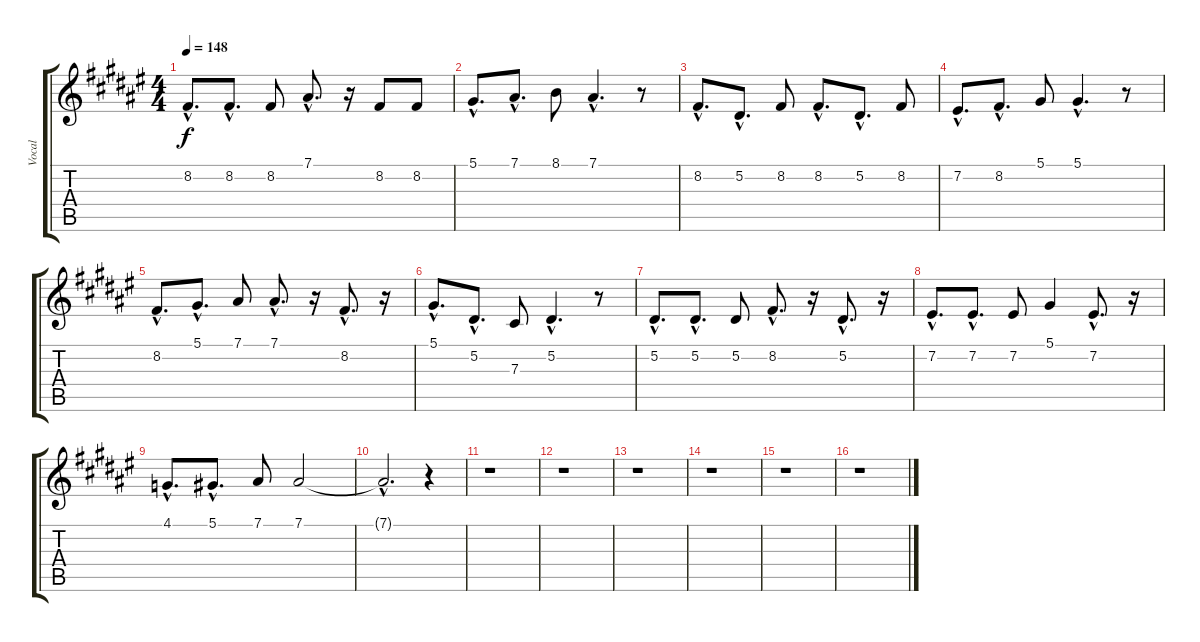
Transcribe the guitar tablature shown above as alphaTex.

\track ("Vocal" "Vocal") {instrument oboe}
\staff {score tabs}
\tuning (Eb4 Bb3 Gb3 Db3 Ab2 Eb2) {hide}
\ts (4 4)
\tempo 148
\clef g2
\ks d#minor
8.2{hac}.8{d dy f} 8.2{hac}.8{d} 8.2.8 7.1{hac}.8{d} r.16 8.2.8 8.2.8 |
5.1{hac}.8{d} 7.1{hac}.8{d} 8.1.8 7.1{hac}.4{d} r.8 |
8.2{hac}.8{d} 5.2{hac}.8{d} 8.2.8 8.2{hac}.8{d} 5.2{hac}.8{d} 8.2.8 |
7.2{hac}.8{d} 8.2{hac}.8{d} 5.1.8 5.1{hac}.4{d} r.8 |
8.2{hac}.8{d} 5.1{hac}.8{d} 7.1.8 7.1{hac}.8{d} r.16 8.2{hac}.8{d} r.16 |
5.1{hac}.8{d} 5.2{hac}.8{d} 7.3.8 5.2{hac}.4{d} r.8 |
5.2{hac}.8{d} 5.2{hac}.8{d} 5.2.8 8.2{hac}.8{d} r.16 5.2{hac}.8{d} r.16 |
7.2{hac}.8{d} 7.2{hac}.8{d} 7.2.8 5.1.4 7.2{hac}.8{d} r.16 |
4.1{hac}.8{d} 5.1{hac}.8{d} 7.1.8 7.1.2 |
7.1{hac t}.2{d} r.4 |
r.1 |
r.1 |
r.1 |
r.1 |
r.1 |
r.1
